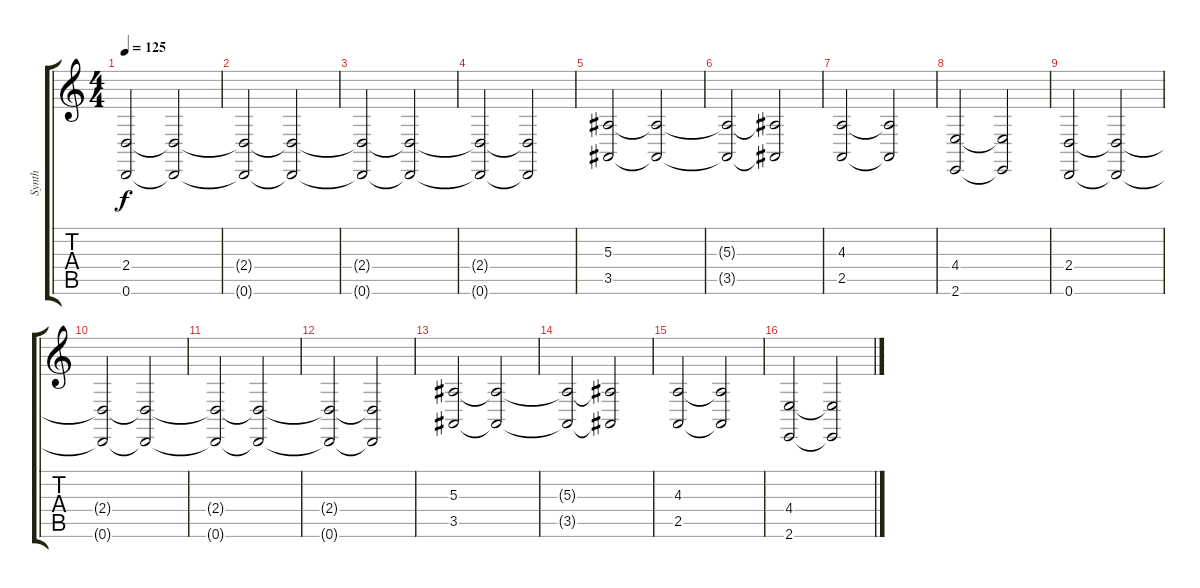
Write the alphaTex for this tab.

\track ("Synth" "Synth") {instrument synthstrings2}
\staff {score tabs}
\tuning (D4 A3 F3 C3 G2 D2) {hide}
\ts (4 4)
\tempo 125
\clef g2
\ks c
(2.4 0.6).2{dy f instrument synthstrings2} (2.4{t} 0.6{t}).2 |
(2.4{t} 0.6{t}).2 (2.4{t} 0.6{t}).2 |
(2.4{t} 0.6{t}).2 (2.4{t} 0.6{t}).2 |
(2.4{t} 0.6{t}).2 (2.4{t} 0.6{t}).2 |
(5.3 3.5).2 (5.3{t} 3.5{t}).2 |
(5.3{t} 3.5{t}).2 (5.3{t} 3.5{t}).2 |
(4.3 2.5).2 (4.3{t} 2.5{t}).2 |
(4.4 2.6).2 (4.4{t} 2.6{t}).2 |
(2.4 0.6).2 (2.4{t} 0.6{t}).2 |
(2.4{t} 0.6{t}).2 (2.4{t} 0.6{t}).2 |
(2.4{t} 0.6{t}).2 (2.4{t} 0.6{t}).2 |
(2.4{t} 0.6{t}).2 (2.4{t} 0.6{t}).2 |
(5.3 3.5).2 (5.3{t} 3.5{t}).2 |
(5.3{t} 3.5{t}).2 (5.3{t} 3.5{t}).2 |
(4.3 2.5).2 (4.3{t} 2.5{t}).2 |
(4.4 2.6).2 (4.4{t} 2.6{t}).2
